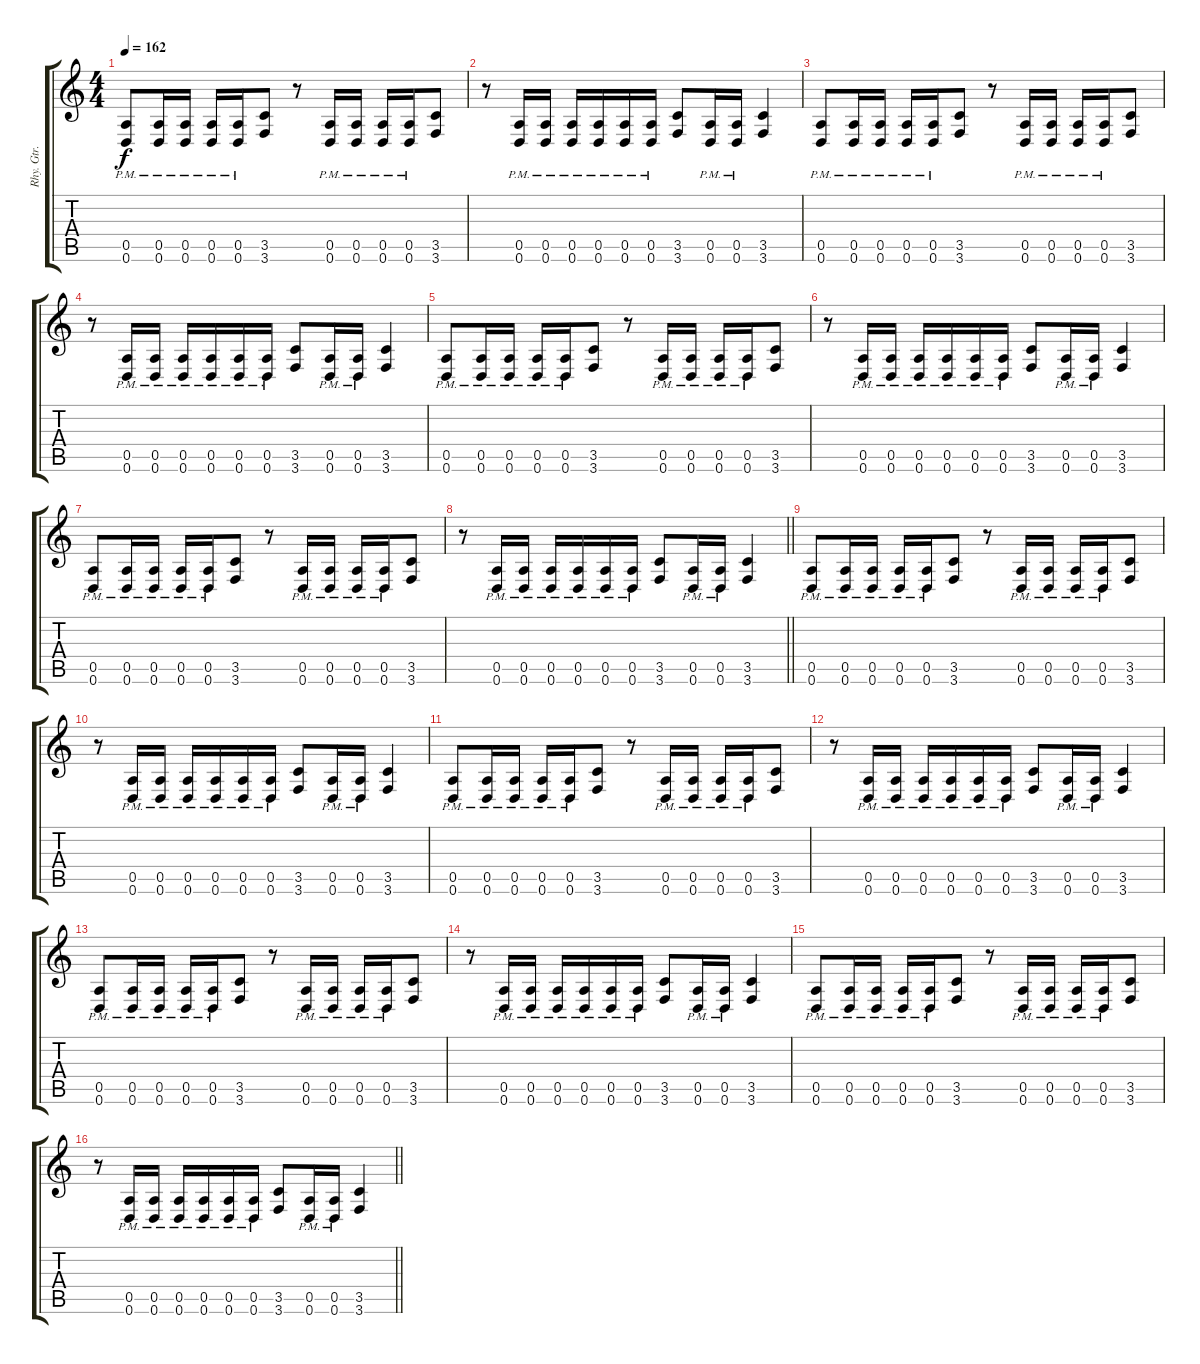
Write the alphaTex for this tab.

\track ("Rhy. Gtr. 2" "Rhy. Gtr. ") {instrument distortionguitar}
\staff {score tabs}
\tuning (E4 B3 G3 D3 A2 D2) {hide}
\ts (4 4)
\tempo 162
\clef g2
\ks c
(0.5{pm} 0.6{pm}).8{dy f} (0.5{pm} 0.6{pm}).16 (0.5{pm} 0.6{pm}).16 (0.5{pm} 0.6{pm}).16 (0.5{pm} 0.6{pm}).16 (3.5 3.6).8 r.8 (0.5{pm} 0.6{pm}).16 (0.5{pm} 0.6{pm}).16 (0.5{pm} 0.6{pm}).16 (0.5{pm} 0.6{pm}).16 (3.5 3.6).8 |
r.8 (0.5{pm} 0.6{pm}).16 (0.5{pm} 0.6{pm}).16 (0.5{pm} 0.6{pm}).16 (0.5{pm} 0.6{pm}).16 (0.5{pm} 0.6{pm}).16 (0.5{pm} 0.6{pm}).16 (3.5 3.6).8 (0.5{pm} 0.6{pm}).16 (0.5{pm} 0.6{pm}).16 (3.5 3.6).4 |
(0.5{pm} 0.6{pm}).8 (0.5{pm} 0.6{pm}).16 (0.5{pm} 0.6{pm}).16 (0.5{pm} 0.6{pm}).16 (0.5{pm} 0.6{pm}).16 (3.5 3.6).8 r.8 (0.5{pm} 0.6{pm}).16 (0.5{pm} 0.6{pm}).16 (0.5{pm} 0.6{pm}).16 (0.5{pm} 0.6{pm}).16 (3.5 3.6).8 |
r.8 (0.5{pm} 0.6{pm}).16 (0.5{pm} 0.6{pm}).16 (0.5{pm} 0.6{pm}).16 (0.5{pm} 0.6{pm}).16 (0.5{pm} 0.6{pm}).16 (0.5{pm} 0.6{pm}).16 (3.5 3.6).8 (0.5{pm} 0.6{pm}).16 (0.5{pm} 0.6{pm}).16 (3.5 3.6).4 |
(0.5{pm} 0.6{pm}).8 (0.5{pm} 0.6{pm}).16 (0.5{pm} 0.6{pm}).16 (0.5{pm} 0.6{pm}).16 (0.5{pm} 0.6{pm}).16 (3.5 3.6).8 r.8 (0.5{pm} 0.6{pm}).16 (0.5{pm} 0.6{pm}).16 (0.5{pm} 0.6{pm}).16 (0.5{pm} 0.6{pm}).16 (3.5 3.6).8 |
r.8 (0.5{pm} 0.6{pm}).16 (0.5{pm} 0.6{pm}).16 (0.5{pm} 0.6{pm}).16 (0.5{pm} 0.6{pm}).16 (0.5{pm} 0.6{pm}).16 (0.5{pm} 0.6{pm}).16 (3.5 3.6).8 (0.5{pm} 0.6{pm}).16 (0.5{pm} 0.6{pm}).16 (3.5 3.6).4 |
(0.5{pm} 0.6{pm}).8 (0.5{pm} 0.6{pm}).16 (0.5{pm} 0.6{pm}).16 (0.5{pm} 0.6{pm}).16 (0.5{pm} 0.6{pm}).16 (3.5 3.6).8 r.8 (0.5{pm} 0.6{pm}).16 (0.5{pm} 0.6{pm}).16 (0.5{pm} 0.6{pm}).16 (0.5{pm} 0.6{pm}).16 (3.5 3.6).8 |
\barLineRight lightlight
r.8 (0.5{pm} 0.6{pm}).16 (0.5{pm} 0.6{pm}).16 (0.5{pm} 0.6{pm}).16 (0.5{pm} 0.6{pm}).16 (0.5{pm} 0.6{pm}).16 (0.5{pm} 0.6{pm}).16 (3.5 3.6).8 (0.5{pm} 0.6{pm}).16 (0.5{pm} 0.6{pm}).16 (3.5 3.6).4 |
\section ("" "")
(0.5{pm} 0.6{pm}).8 (0.5{pm} 0.6{pm}).16 (0.5{pm} 0.6{pm}).16 (0.5{pm} 0.6{pm}).16 (0.5{pm} 0.6{pm}).16 (3.5 3.6).8 r.8 (0.5{pm} 0.6{pm}).16 (0.5{pm} 0.6{pm}).16 (0.5{pm} 0.6{pm}).16 (0.5{pm} 0.6{pm}).16 (3.5 3.6).8 |
r.8 (0.5{pm} 0.6{pm}).16 (0.5{pm} 0.6{pm}).16 (0.5{pm} 0.6{pm}).16 (0.5{pm} 0.6{pm}).16 (0.5{pm} 0.6{pm}).16 (0.5{pm} 0.6{pm}).16 (3.5 3.6).8 (0.5{pm} 0.6{pm}).16 (0.5{pm} 0.6{pm}).16 (3.5 3.6).4 |
(0.5{pm} 0.6{pm}).8 (0.5{pm} 0.6{pm}).16 (0.5{pm} 0.6{pm}).16 (0.5{pm} 0.6{pm}).16 (0.5{pm} 0.6{pm}).16 (3.5 3.6).8 r.8 (0.5{pm} 0.6{pm}).16 (0.5{pm} 0.6{pm}).16 (0.5{pm} 0.6{pm}).16 (0.5{pm} 0.6{pm}).16 (3.5 3.6).8 |
r.8 (0.5{pm} 0.6{pm}).16 (0.5{pm} 0.6{pm}).16 (0.5{pm} 0.6{pm}).16 (0.5{pm} 0.6{pm}).16 (0.5{pm} 0.6{pm}).16 (0.5{pm} 0.6{pm}).16 (3.5 3.6).8 (0.5{pm} 0.6{pm}).16 (0.5{pm} 0.6{pm}).16 (3.5 3.6).4 |
(0.5{pm} 0.6{pm}).8 (0.5{pm} 0.6{pm}).16 (0.5{pm} 0.6{pm}).16 (0.5{pm} 0.6{pm}).16 (0.5{pm} 0.6{pm}).16 (3.5 3.6).8 r.8 (0.5{pm} 0.6{pm}).16 (0.5{pm} 0.6{pm}).16 (0.5{pm} 0.6{pm}).16 (0.5{pm} 0.6{pm}).16 (3.5 3.6).8 |
r.8 (0.5{pm} 0.6{pm}).16 (0.5{pm} 0.6{pm}).16 (0.5{pm} 0.6{pm}).16 (0.5{pm} 0.6{pm}).16 (0.5{pm} 0.6{pm}).16 (0.5{pm} 0.6{pm}).16 (3.5 3.6).8 (0.5{pm} 0.6{pm}).16 (0.5{pm} 0.6{pm}).16 (3.5 3.6).4 |
(0.5{pm} 0.6{pm}).8 (0.5{pm} 0.6{pm}).16 (0.5{pm} 0.6{pm}).16 (0.5{pm} 0.6{pm}).16 (0.5{pm} 0.6{pm}).16 (3.5 3.6).8 r.8 (0.5{pm} 0.6{pm}).16 (0.5{pm} 0.6{pm}).16 (0.5{pm} 0.6{pm}).16 (0.5{pm} 0.6{pm}).16 (3.5 3.6).8 |
\barLineRight lightlight
r.8 (0.5{pm} 0.6{pm}).16 (0.5{pm} 0.6{pm}).16 (0.5{pm} 0.6{pm}).16 (0.5{pm} 0.6{pm}).16 (0.5{pm} 0.6{pm}).16 (0.5{pm} 0.6{pm}).16 (3.5 3.6).8 (0.5{pm} 0.6{pm}).16 (0.5{pm} 0.6{pm}).16 (3.5 3.6).4
